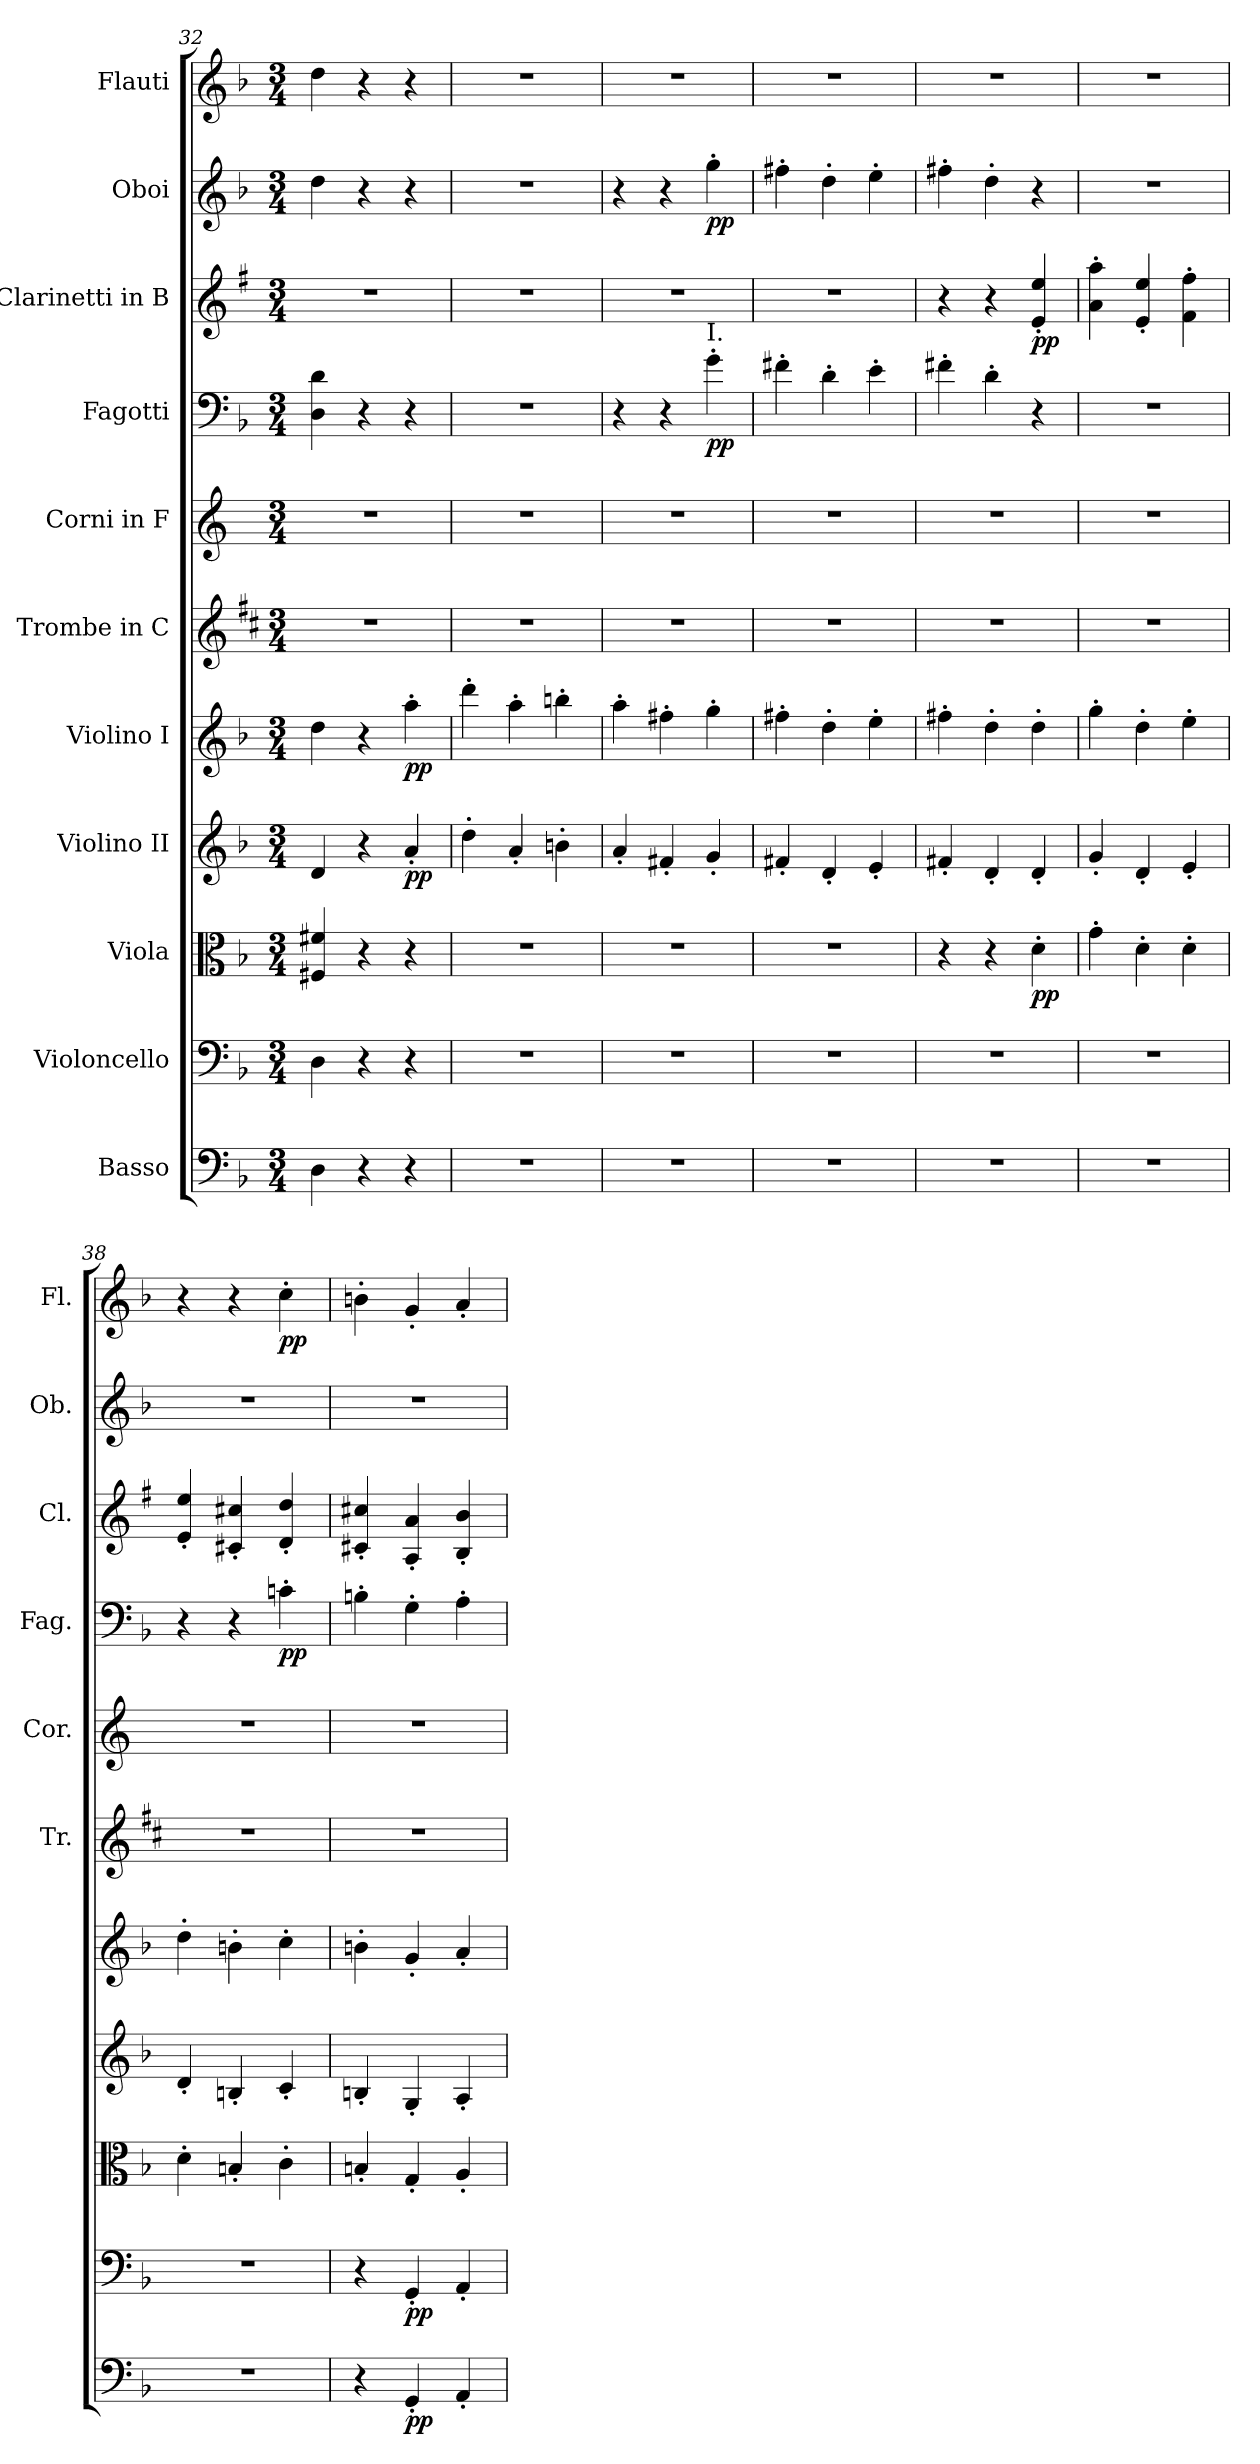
**kern	**dynam	**kern	**dynam	**kern	**dynam	**kern	**dynam	**kern	**dynam	**kern	**kern	**kern	**dynam	**kern	**dynam	**kern	**dynam	**kern	**dynam
*part11	*part11	*part10	*part10	*part9	*part9	*part8	*part8	*part7	*part7	*part6	*part5	*part4	*part4	*part3	*part3	*part2	*part2	*part1	*part1
*staff11	*staff11	*staff10	*staff10	*staff9	*staff9	*staff8	*staff8	*staff7	*staff7	*staff6	*staff5	*staff4	*staff4	*staff3	*staff3	*staff2	*staff2	*staff1	*staff1
*I"Basso	*	*I"Violoncello	*	*I"Viola	*	*I"Violino II	*	*I"Violino I	*	*I"Trombe in C	*I"Corni in F	*I"Fagotti	*	*I"Clarinetti in B	*	*I"Oboi	*	*I"Flauti	*
*	*	*	*	*	*	*	*	*	*	*I'Tr.	*I'Cor.	*I'Fag.	*	*I'Cl.	*	*I'Ob.	*	*I'Fl.	*
*clefF4	*	*clefF4	*	*clefC3	*	*clefG2	*	*clefG2	*	*clefG2	*clefG2	*clefF4	*	*clefG2	*	*clefG2	*	*clefG2	*
*ITrd7c12	*	*	*	*	*	*	*	*	*	*ITrd1c2	*ITrd4c7	*	*	*ITrd1c2	*	*	*	*	*
*k[b-]	*	*k[b-]	*	*k[b-]	*	*k[b-]	*	*k[b-]	*	*k[]	*k[b-]	*k[b-]	*	*k[b-]	*	*k[b-]	*	*k[b-]	*
*M3/4	*	*M3/4	*	*M3/4	*	*M3/4	*	*M3/4	*	*M3/4	*M3/4	*M3/4	*	*M3/4	*	*M3/4	*	*M3/4	*
=32	=32	=32	=32	=32	=32	=32	=32	=32	=32	=32	=32	=32	=32	=32	=32	=32	=32	=32	=32
4DD\	.	4D\	.	4F#X/ 4f#X/	.	4d/	.	4dd\	.	2.r	2.r	4D\ 4d\	.	2.r	.	4dd\	.	4dd\	.
4r	.	4r	.	4r	.	4r	.	4r	.	.	.	4r	.	.	.	4r	.	4r	.
!	!	!	!	!	!	!	!LO:DY:b	!	!LO:DY:b	!	!	!	!	!	!	!	!	!	!
4r	.	4r	.	4r	.	4a'/	pp	4aa'\	pp	.	.	4r	.	.	.	4r	.	4r	.
=33	=33	=33	=33	=33	=33	=33	=33	=33	=33	=33	=33	=33	=33	=33	=33	=33	=33	=33	=33
2.r	.	2.r	.	2.r	.	4dd'\	.	4ddd'\	.	2.r	2.r	2.r	.	2.r	.	2.r	.	2.r	.
.	.	.	.	.	.	4a'/	.	4aa'\	.	.	.	.	.	.	.	.	.	.	.
.	.	.	.	.	.	4bn'\	.	4bbn'\	.	.	.	.	.	.	.	.	.	.	.
=34	=34	=34	=34	=34	=34	=34	=34	=34	=34	=34	=34	=34	=34	=34	=34	=34	=34	=34	=34
2.r	.	2.r	.	2.r	.	4a'/	.	4aa'\	.	2.r	2.r	4r	.	2.r	.	4r	.	2.r	.
.	.	.	.	.	.	4f#X'/	.	4ff#X'\	.	.	.	4r	.	.	.	4r	.	.	.
!	!	!	!	!	!	!	!	!	!	!	!	!LO:TX:a:t=I.	!	!	!	!	!	!	!
!	!	!	!	!	!	!	!	!	!	!	!	!	!LO:DY:b	!	!	!	!LO:DY:b	!	!
.	.	.	.	.	.	4g'/	.	4gg'\	.	.	.	4g'\	pp	.	.	4gg'\	pp	.	.
=35	=35	=35	=35	=35	=35	=35	=35	=35	=35	=35	=35	=35	=35	=35	=35	=35	=35	=35	=35
2.r	.	2.r	.	2.r	.	4f#X'/	.	4ff#X'\	.	2.r	2.r	4f#X'\	.	2.r	.	4ff#X'\	.	2.r	.
.	.	.	.	.	.	4d'/	.	4dd'\	.	.	.	4d'\	.	.	.	4dd'\	.	.	.
.	.	.	.	.	.	4e'/	.	4ee'\	.	.	.	4e'\	.	.	.	4ee'\	.	.	.
=36	=36	=36	=36	=36	=36	=36	=36	=36	=36	=36	=36	=36	=36	=36	=36	=36	=36	=36	=36
2.r	.	2.r	.	4r	.	4f#X'/	.	4ff#X'\	.	2.r	2.r	4f#X'\	.	4r	.	4ff#X'\	.	2.r	.
.	.	.	.	4r	.	4d'/	.	4dd'\	.	.	.	4d'\	.	4r	.	4dd'\	.	.	.
!	!	!	!	!	!LO:DY:b	!	!	!	!	!	!	!	!	!	!LO:DY:b	!	!	!	!
.	.	.	.	4d'\	pp	4d'/	.	4dd'\	.	.	.	4r	.	4d/' 4dd/'	pp	4r	.	.	.
=37	=37	=37	=37	=37	=37	=37	=37	=37	=37	=37	=37	=37	=37	=37	=37	=37	=37	=37	=37
2.r	.	2.r	.	4g'\	.	4g'/	.	4gg'\	.	2.r	2.r	2.r	.	4g\' 4gg\'	.	2.r	.	2.r	.
.	.	.	.	4d'\	.	4d'/	.	4dd'\	.	.	.	.	.	4d/' 4dd/'	.	.	.	.	.
.	.	.	.	4d'\	.	4e'/	.	4ee'\	.	.	.	.	.	4e\' 4ee\'	.	.	.	.	.
=38	=38	=38	=38	=38	=38	=38	=38	=38	=38	=38	=38	=38	=38	=38	=38	=38	=38	=38	=38
2.r	.	2.r	.	4d'\	.	4d'/	.	4dd'\	.	2.r	2.r	4r	.	4d/' 4dd/'	.	2.r	.	4r	.
.	.	.	.	4Bn'/	.	4Bn'/	.	4bn'\	.	.	.	4r	.	4Bn/' 4bn/'	.	.	.	4r	.
!	!	!	!	!	!	!	!	!	!	!	!	!	!LO:DY:b	!	!	!	!	!	!LO:DY:b
.	.	.	.	4c'\	.	4c'/	.	4cc'\	.	.	.	4cn'\	pp	4c/' 4cc/'	.	.	.	4cc'\	pp
=39	=39	=39	=39	=39	=39	=39	=39	=39	=39	=39	=39	=39	=39	=39	=39	=39	=39	=39	=39
4r	.	4r	.	4Bn'/	.	4Bn'/	.	4bn'\	.	2.r	2.r	4Bn'\	.	4Bn/' 4bn/'	.	2.r	.	4bn'\	.
!	!LO:DY:b	!	!LO:DY:b	!	!	!	!	!	!	!	!	!	!	!	!	!	!	!	!
4GGG'/	pp	4GG'/	pp	4G'/	.	4G'/	.	4g'/	.	.	.	4G'\	.	4G/' 4g/'	.	.	.	4g'/	.
4AAA'/	.	4AA'/	.	4A'/	.	4A'/	.	4a'/	.	.	.	4A'\	.	4A/' 4a/'	.	.	.	4a'/	.
=	=	=	=	=	=	=	=	=	=	=	=	=	=	=	=	=	=	=	=
*-	*-	*-	*-	*-	*-	*-	*-	*-	*-	*-	*-	*-	*-	*-	*-	*-	*-	*-	*-
